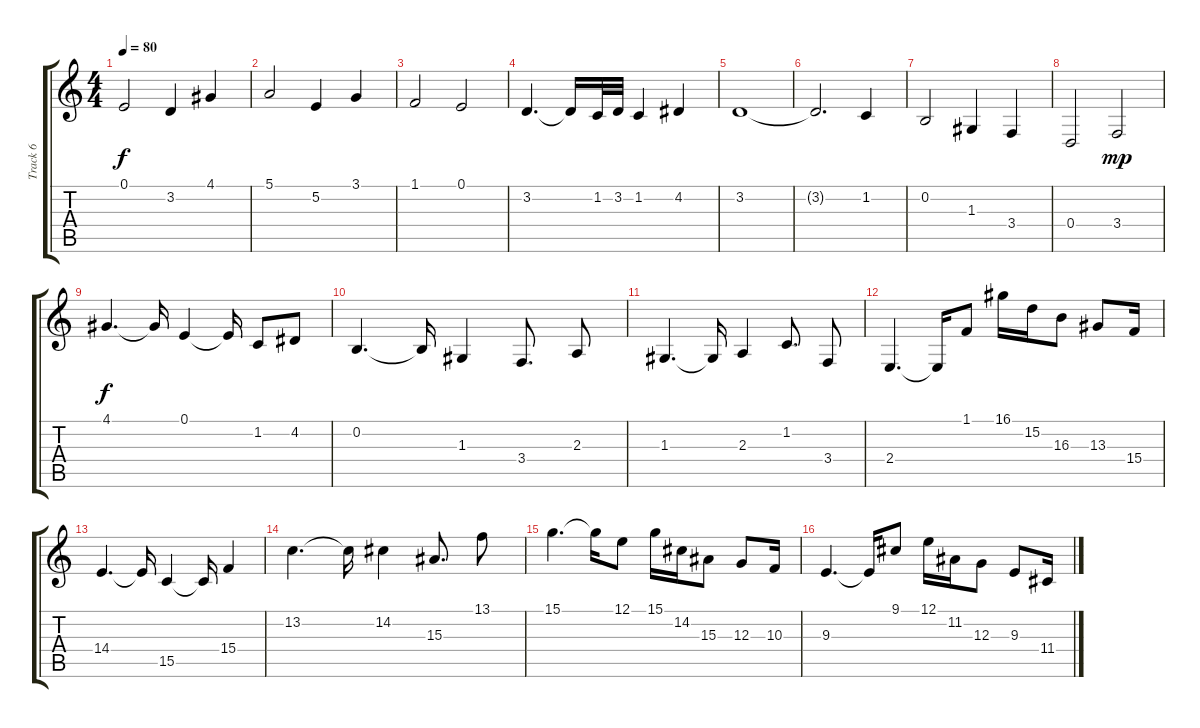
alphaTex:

\track ("Track 6" "Track 6") {instrument fx1rain}
\staff {score tabs}
\tuning (E4 B3 G3 D3 A2 E2) {hide}
\ts (4 4)
\tempo 80
\clef g2
\ks c
0.1.2{dy f} 3.2.4 4.1.4 |
5.1.2 5.2.4 3.1.4 |
1.1.2 0.1.2 |
3.2.4{d} 3.2{t}.16 1.2.32 3.2.32 1.2.4 4.2.4 |
3.2.1 |
3.2{t}.2{d} 1.2.4 |
0.2.2 1.3.4 3.4.4 |
0.4.2 3.4.2{dy mp} |
4.1.4{d dy f} 4.1{t}.16 0.1.4 0.1{t}.16 1.2.8 4.2.8 |
0.2.4{d} 0.2{t}.16 1.3.4 3.4.8{d} 2.3.8 |
1.3.4{d} 1.3{t}.16 2.3.4 1.2.8{d} 3.4.8 |
2.4.4{d} 2.4{t}.16 1.1.8 16.1.16 15.2.16 16.3.8 13.3.8 15.4.16 |
14.4.4{d} 14.4{t}.16 15.5.4 15.5{t}.16 15.4.4 |
13.2.4{d} 13.2{t}.16 14.2.4 15.3.8{d} 13.1.8 |
15.1.4{d} 15.1{t}.16 12.1.8 15.1.16 14.2.16 15.3.8 12.3.8 10.3.16 |
9.3.4{d} 9.3{t}.16 9.1.8 12.1.16 11.2.16 12.3.8 9.3.8 11.4.16
